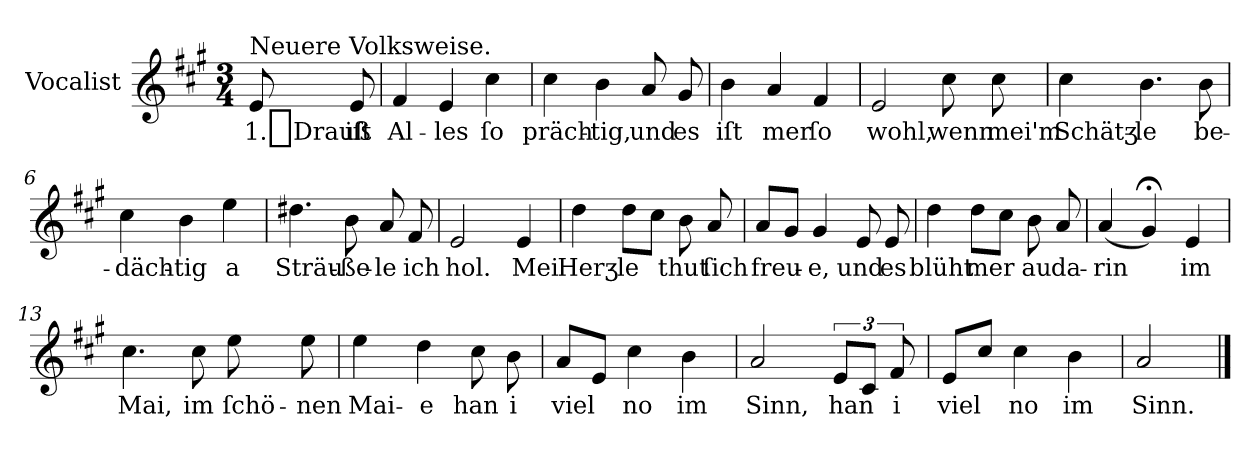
**kern	**text
*part1	*part1
*staff1	*staff1
*I"Vocalist	*
*k[f#c#g#]	*
*A:	*
*M3/4	*
=	=
!LO:TX:a:t=Neuere Volksweise.	!
8e	1._Drauß
8e	iſt
=1	=1
4f#	Al-
4e	-les
4cc#	ſo
=2	=2
4cc#	präch-
4b	-tig,
8a	und
8g#	es
=3	=3
4b	iſt
4a	mer
4f#	ſo
=4	=4
2e	wohl,
8cc#	wenn
8cc#	mei'm
=5	=5
4cc#	Schätʒ-
4.b	-le
8b	be-
=6	=6
4cc#	-däch-
4b	-tig
4ee	a
=7	=7
4.dd#X	Sträu-
8b	-ße-
8a	-le
8f#	ich
=8	=8
2e	hol.
4e	Mei
=9	=9
4dd	Herʒ-
8ddL	-le
8cc#J	.
8b	thut
8a	ſich
=10	=10
8aL	freu-
8g#J	.
4g#	-e,
8e	und
8e	es
=11	=11
4dd	blüht
8ddL	mer
8cc#J	.
8b	au
8a	da-
=12	=12
(4a	-rin
4g#;<)	.
4e	im
=13	=13
4.cc#	Mai,
8cc#	im
8ee	ſchö-
8ee	-nen
=14	=14
4ee	Mai-
4dd	-e
8cc#	han
8b	i
=15	=15
8aL	viel
8eJ	.
4cc#	no
4b	im
=16	=16
2a	Sinn,
12eL	han
12c#J	.
12f#	i
=17	=17
8eL	viel
8cc#J	.
4cc#	no
4b	im
=18	=18
2a	Sinn.
==	==
*-	*-
